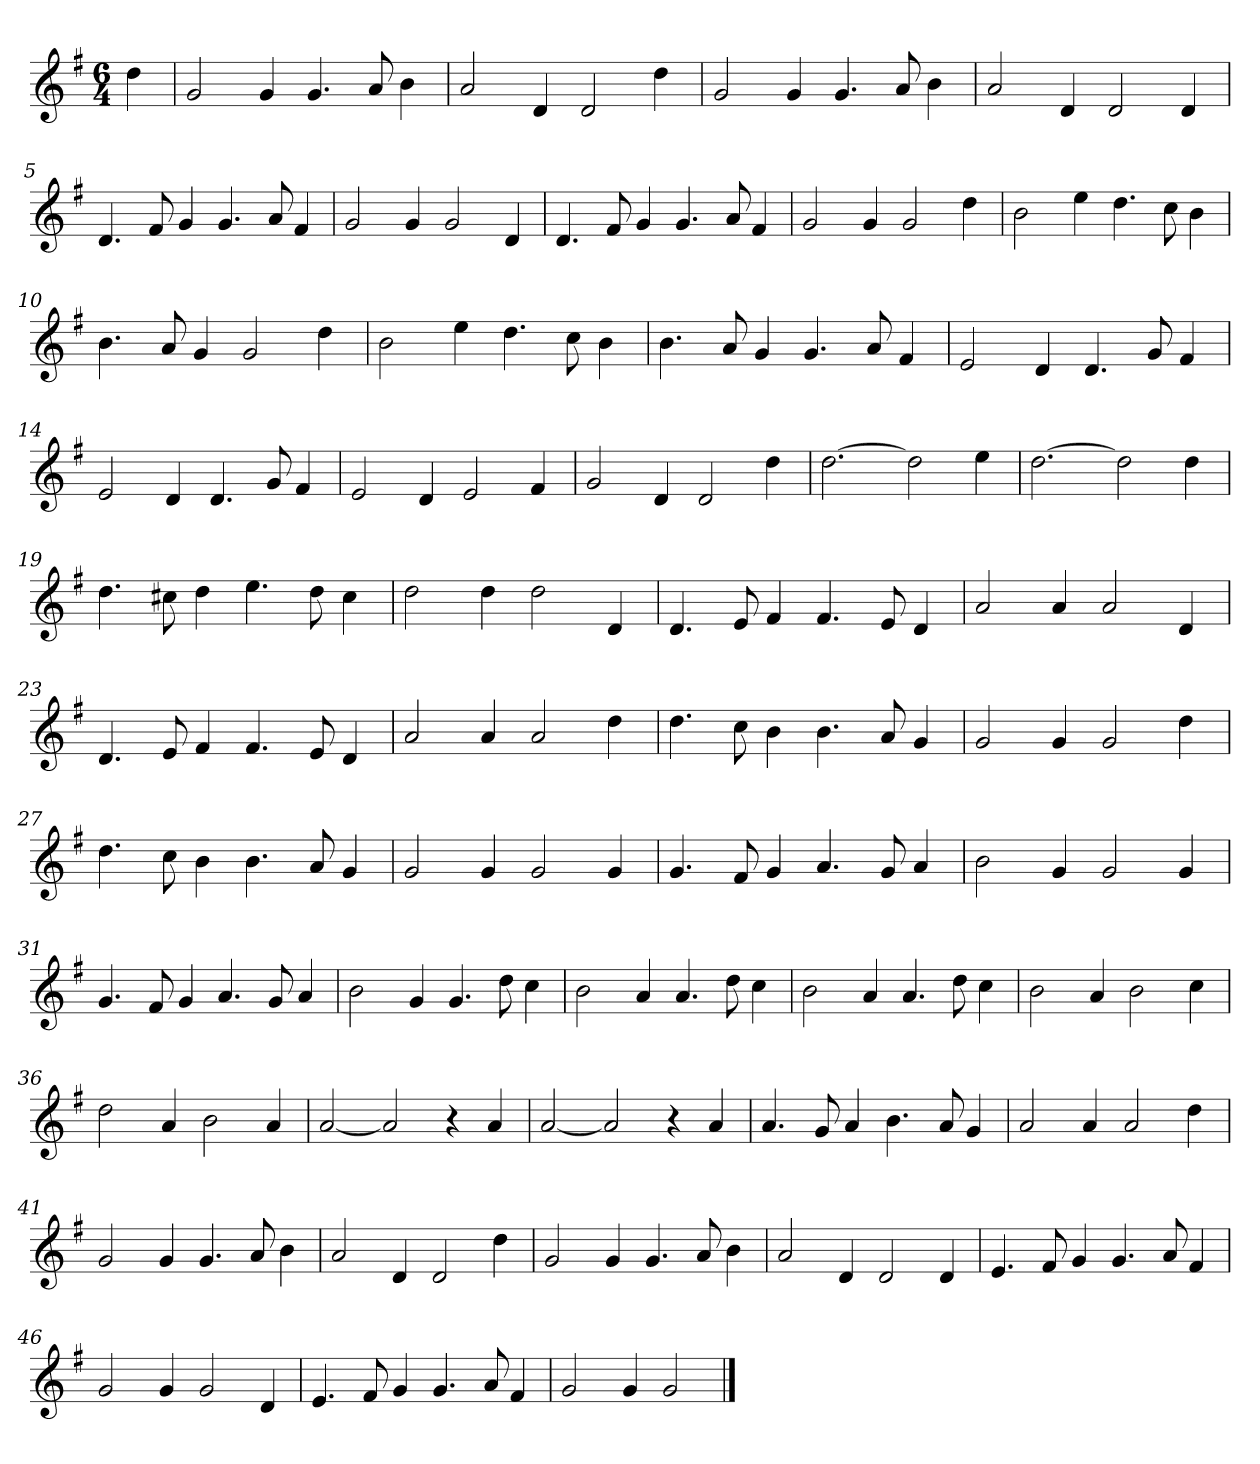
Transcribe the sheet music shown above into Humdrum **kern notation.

**kern
*part1
*staff1
*k[f#]
*M6/4
*MM120
=
4dd
=1
2g
4g
4.g
8a
4b
=2
2a
4d
2d
4dd
=3
2g
4g
4.g
8a
4b
=4
2a
4d
2d
4d
=5
4.d
8f#
4g
4.g
8a
4f#
=6
2g
4g
2g
4d
=7
4.d
8f#
4g
4.g
8a
4f#
=8
2g
4g
2g
4dd
=9
2b
4ee
4.dd
8cc
4b
=10
4.b
8a
4g
2g
4dd
=11
2b
4ee
4.dd
8cc
4b
=12
4.b
8a
4g
4.g
8a
4f#
=13
2e
4d
4.d
8g
4f#
=14
2e
4d
4.d
8g
4f#
=15
2e
4d
2e
4f#
=16
2g
4d
2d
4dd
=17
[2.dd
2dd]
4ee
=18
[2.dd
2dd]
4dd
=19
4.dd
8cc#X
4dd
4.ee
8dd
4cc#
=20
2dd
4dd
2dd
4d
=21
4.d
8e
4f#
4.f#
8e
4d
=22
2a
4a
2a
4d
=23
4.d
8e
4f#
4.f#
8e
4d
=24
2a
4a
2a
4dd
=25
4.dd
8cc
4b
4.b
8a
4g
=26
2g
4g
2g
4dd
=27
4.dd
8cc
4b
4.b
8a
4g
=28
2g
4g
2g
4g
=29
4.g
8f#
4g
4.a
8g
4a
=30
2b
4g
2g
4g
=31
4.g
8f#
4g
4.a
8g
4a
=32
2b
4g
4.g
8dd
4cc
=33
2b
4a
4.a
8dd
4cc
=34
2b
4a
4.a
8dd
4cc
=35
2b
4a
2b
4cc
=36
2dd
4a
2b
4a
=37
[2a
2a]
4r
4a
=38
[2a
2a]
4r
4a
=39
4.a
8g
4a
4.b
8a
4g
=40
2a
4a
2a
4dd
=41
2g
4g
4.g
8a
4b
=42
2a
4d
2d
4dd
=43
2g
4g
4.g
8a
4b
=44
2a
4d
2d
4d
=45
4.e
8f#
4g
4.g
8a
4f#
=46
2g
4g
2g
4d
=47
4.e
8f#
4g
4.g
8a
4f#
=48
2g
4g
2g
==
*-
